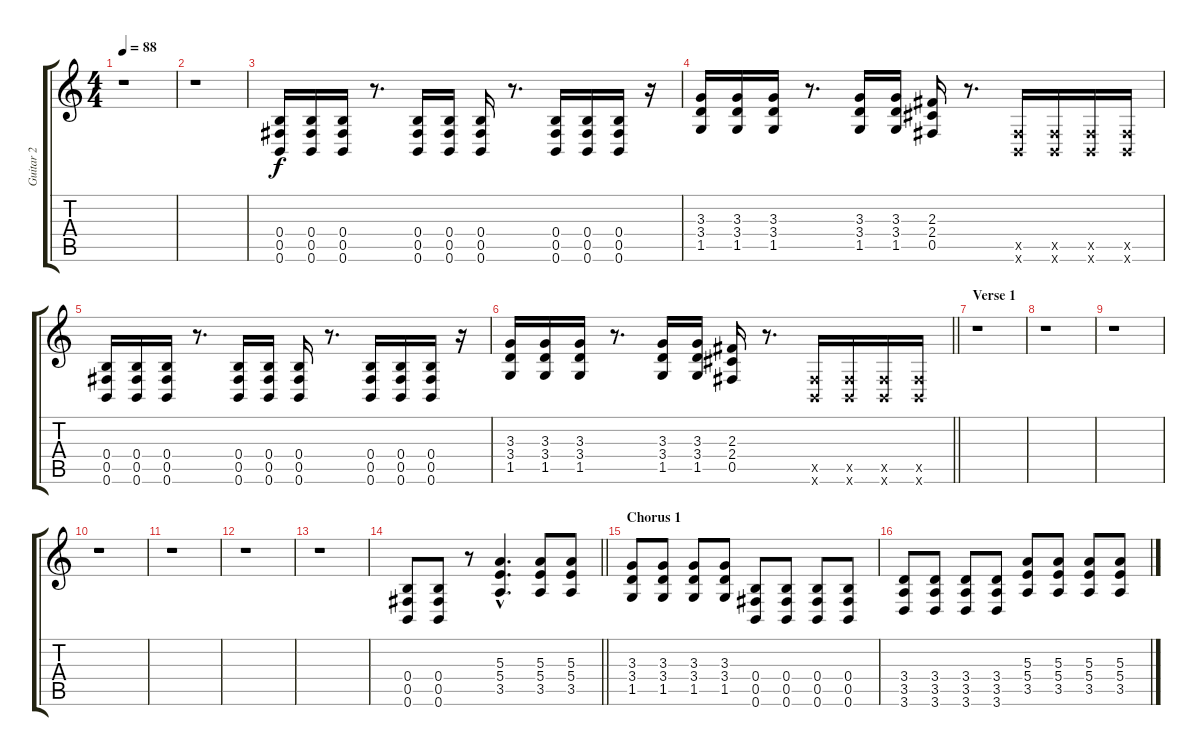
\track ("Guitar 2" "Guitar 2") {instrument distortionguitar}
\staff {score tabs}
\tuning (Db4 Ab3 E3 B2 Gb2 B1) {hide}
\ts (4 4)
\tempo 88
\clef g2
\ks c
r.1{dy f instrument distortionguitar} |
r.1 |
(0.4 0.5 0.6).16 (0.4 0.5 0.6).16 (0.4 0.5 0.6).16 r.8{d} (0.4 0.5 0.6).16 (0.4 0.5 0.6).16 (0.4 0.5 0.6).16 r.8{d} (0.4 0.5 0.6).16 (0.4 0.5 0.6).16 (0.4 0.5 0.6).16 r.16 |
(3.3 3.4 1.5).16 (3.3 3.4 1.5).16 (3.3 3.4 1.5).16 r.8{d} (3.3 3.4 1.5).16 (3.3 3.4 1.5).16 (2.3 2.4 0.5).16 r.8{d} (0.5{x} 0.6{x}).16 (0.5{x} 0.6{x}).16 (0.5{x} 0.6{x}).16 (0.5{x} 0.6{x}).16 |
(0.4 0.5 0.6).16 (0.4 0.5 0.6).16 (0.4 0.5 0.6).16 r.8{d} (0.4 0.5 0.6).16 (0.4 0.5 0.6).16 (0.4 0.5 0.6).16 r.8{d} (0.4 0.5 0.6).16 (0.4 0.5 0.6).16 (0.4 0.5 0.6).16 r.16 |
\barLineRight lightlight
(3.3 3.4 1.5).16 (3.3 3.4 1.5).16 (3.3 3.4 1.5).16 r.8{d} (3.3 3.4 1.5).16 (3.3 3.4 1.5).16 (2.3 2.4 0.5).16 r.8{d} (0.5{x} 0.6{x}).16 (0.5{x} 0.6{x}).16 (0.5{x} 0.6{x}).16 (0.5{x} 0.6{x}).16 |
\section ("" "Verse 1")
r.1 |
r.1 |
r.1 |
r.1 |
r.1 |
r.1 |
r.1 |
\barLineRight lightlight
(0.4 0.5 0.6).8{volume 13 balance 16} (0.4 0.5 0.6).8 r.8 (5.3{hac} 5.4{hac} 3.5{hac}).4{d} (5.3 5.4 3.5).8 (5.3 5.4 3.5).8 |
\section ("" "Chorus 1")
(3.3 3.4 1.5).8 (3.3 3.4 1.5).8 (3.3 3.4 1.5).8 (3.3 3.4 1.5).8 (0.4 0.5 0.6).8 (0.4 0.5 0.6).8 (0.4 0.5 0.6).8 (0.4 0.5 0.6).8 |
(3.4 3.5 3.6).8 (3.4 3.5 3.6).8 (3.4 3.5 3.6).8 (3.4 3.5 3.6).8 (5.3 5.4 3.5).8 (5.3 5.4 3.5).8 (5.3 5.4 3.5).8 (5.3 5.4 3.5).8
